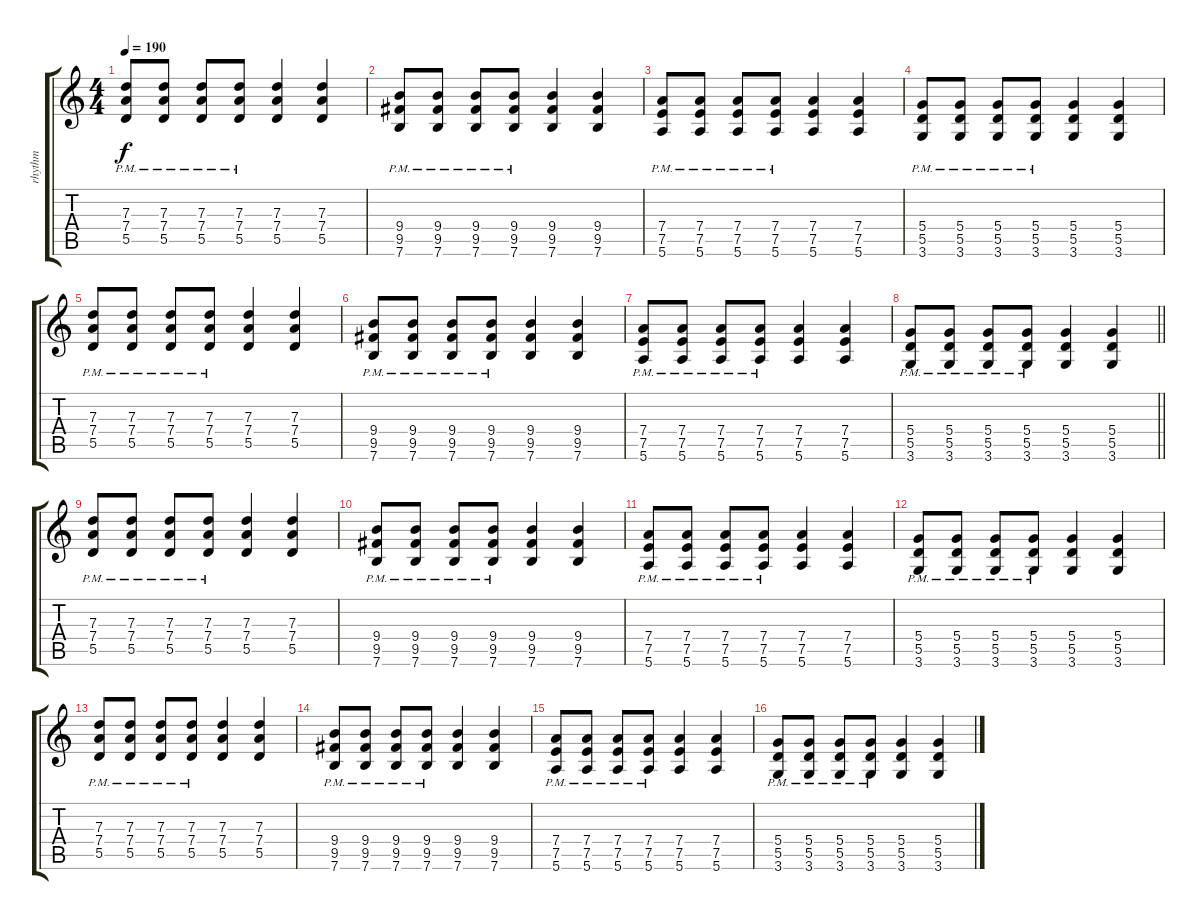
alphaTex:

\track ("rhythm" "rhythm") {instrument distortionguitar}
\staff {score tabs}
\tuning (E4 B3 G3 D3 A2 E2) {hide}
\ts (4 4)
\tempo 190
\clef g2
\ks c
(7.3{pm} 7.4{pm} 5.5{pm}).8{dy f} (7.3{pm} 7.4{pm} 5.5{pm}).8 (7.3{pm} 7.4{pm} 5.5{pm}).8 (7.3{pm} 7.4{pm} 5.5{pm}).8 (7.3 7.4 5.5).4 (7.3 7.4 5.5).4 |
(9.4{pm} 9.5{pm} 7.6{pm}).8 (9.4{pm} 9.5{pm} 7.6{pm}).8 (9.4{pm} 9.5{pm} 7.6{pm}).8 (9.4{pm} 9.5{pm} 7.6{pm}).8 (9.4 9.5 7.6).4 (9.4 9.5 7.6).4 |
(7.4{pm} 7.5{pm} 5.6{pm}).8 (7.4{pm} 7.5{pm} 5.6{pm}).8 (7.4{pm} 7.5{pm} 5.6{pm}).8 (7.4{pm} 7.5{pm} 5.6{pm}).8 (7.4 7.5 5.6).4 (7.4 7.5 5.6).4 |
(5.4{pm} 5.5{pm} 3.6{pm}).8 (5.4{pm} 5.5{pm} 3.6{pm}).8 (5.4{pm} 5.5{pm} 3.6{pm}).8 (5.4{pm} 5.5{pm} 3.6{pm}).8 (5.4 5.5 3.6).4 (5.4 5.5 3.6).4 |
(7.3{pm} 7.4{pm} 5.5{pm}).8 (7.3{pm} 7.4{pm} 5.5{pm}).8 (7.3{pm} 7.4{pm} 5.5{pm}).8 (7.3{pm} 7.4{pm} 5.5{pm}).8 (7.3 7.4 5.5).4 (7.3 7.4 5.5).4 |
(9.4{pm} 9.5{pm} 7.6{pm}).8 (9.4{pm} 9.5{pm} 7.6{pm}).8 (9.4{pm} 9.5{pm} 7.6{pm}).8 (9.4{pm} 9.5{pm} 7.6{pm}).8 (9.4 9.5 7.6).4 (9.4 9.5 7.6).4 |
(7.4{pm} 7.5{pm} 5.6{pm}).8 (7.4{pm} 7.5{pm} 5.6{pm}).8 (7.4{pm} 7.5{pm} 5.6{pm}).8 (7.4{pm} 7.5{pm} 5.6{pm}).8 (7.4 7.5 5.6).4 (7.4 7.5 5.6).4 |
\barLineRight lightlight
(5.4{pm} 5.5{pm} 3.6{pm}).8 (5.4{pm} 5.5{pm} 3.6{pm}).8 (5.4{pm} 5.5{pm} 3.6{pm}).8 (5.4{pm} 5.5{pm} 3.6{pm}).8 (5.4 5.5 3.6).4 (5.4 5.5 3.6).4 |
\section ("" "")
(7.3{pm} 7.4{pm} 5.5{pm}).8 (7.3{pm} 7.4{pm} 5.5{pm}).8 (7.3{pm} 7.4{pm} 5.5{pm}).8 (7.3{pm} 7.4{pm} 5.5{pm}).8 (7.3 7.4 5.5).4 (7.3 7.4 5.5).4 |
(9.4{pm} 9.5{pm} 7.6{pm}).8 (9.4{pm} 9.5{pm} 7.6{pm}).8 (9.4{pm} 9.5{pm} 7.6{pm}).8 (9.4{pm} 9.5{pm} 7.6{pm}).8 (9.4 9.5 7.6).4 (9.4 9.5 7.6).4 |
(7.4{pm} 7.5{pm} 5.6{pm}).8 (7.4{pm} 7.5{pm} 5.6{pm}).8 (7.4{pm} 7.5{pm} 5.6{pm}).8 (7.4{pm} 7.5{pm} 5.6{pm}).8 (7.4 7.5 5.6).4 (7.4 7.5 5.6).4 |
(5.4{pm} 5.5{pm} 3.6{pm}).8 (5.4{pm} 5.5{pm} 3.6{pm}).8 (5.4{pm} 5.5{pm} 3.6{pm}).8 (5.4{pm} 5.5{pm} 3.6{pm}).8 (5.4 5.5 3.6).4 (5.4 5.5 3.6).4 |
(7.3{pm} 7.4{pm} 5.5{pm}).8 (7.3{pm} 7.4{pm} 5.5{pm}).8 (7.3{pm} 7.4{pm} 5.5{pm}).8 (7.3{pm} 7.4{pm} 5.5{pm}).8 (7.3 7.4 5.5).4 (7.3 7.4 5.5).4 |
(9.4{pm} 9.5{pm} 7.6{pm}).8 (9.4{pm} 9.5{pm} 7.6{pm}).8 (9.4{pm} 9.5{pm} 7.6{pm}).8 (9.4{pm} 9.5{pm} 7.6{pm}).8 (9.4 9.5 7.6).4 (9.4 9.5 7.6).4 |
(7.4{pm} 7.5{pm} 5.6{pm}).8 (7.4{pm} 7.5{pm} 5.6{pm}).8 (7.4{pm} 7.5{pm} 5.6{pm}).8 (7.4{pm} 7.5{pm} 5.6{pm}).8 (7.4 7.5 5.6).4 (7.4 7.5 5.6).4 |
(5.4{pm} 5.5{pm} 3.6{pm}).8 (5.4{pm} 5.5{pm} 3.6{pm}).8 (5.4{pm} 5.5{pm} 3.6{pm}).8 (5.4{pm} 5.5{pm} 3.6{pm}).8 (5.4 5.5 3.6).4 (5.4 5.5 3.6).4
